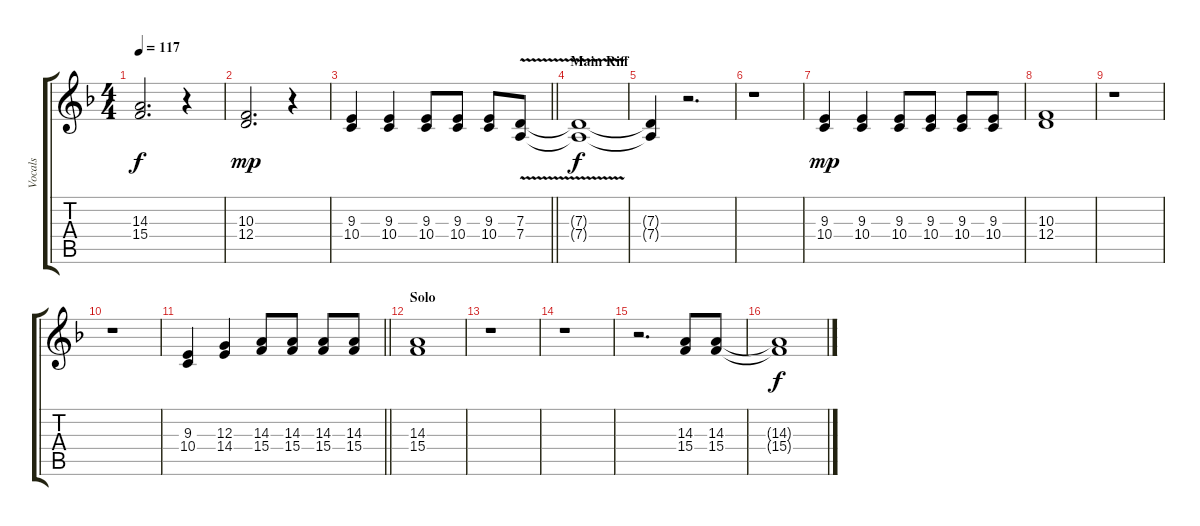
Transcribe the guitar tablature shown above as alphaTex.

\track ("Vocals" "Vocals") {instrument lead6voice}
\staff {score tabs}
\tuning (E4 B3 G3 D3 A2 E2) {hide}
\ts (4 4)
\tempo 117
\clef g2
\ks dminor
(14.3{t} 15.4{t}).2{d dy f} r.4 |
(10.3 12.4).2{d dy mp} r.4 |
\barLineRight lightlight
(9.3 10.4).4 (9.3 10.4).4 (9.3 10.4).8 (9.3 10.4).8 (9.3 10.4).8 (7.3{v} 7.4).8 |
\section ("" "Main Riff")
(7.3{t} 7.4{t}).1{dy f} |
(7.3{t} 7.4{t}).4 r.2{d} |
r.1 |
(9.3 10.4).4{dy mp} (9.3 10.4).4 (9.3 10.4).8 (9.3 10.4).8 (9.3 10.4).8 (9.3 10.4).8 |
(10.3 12.4).1 |
r.1 |
r.1 |
\barLineRight lightlight
(9.3 10.4).4 (12.3 14.4).4 (14.3 15.4).8 (14.3 15.4).8 (14.3 15.4).8 (14.3 15.4).8 |
\section ("" "Solo")
(14.3 15.4).1 |
r.1 |
r.1 |
r.2{d} (14.3 15.4).8 (14.3 15.4).8 |
(14.3{t} 15.4{t}).1{dy f}
